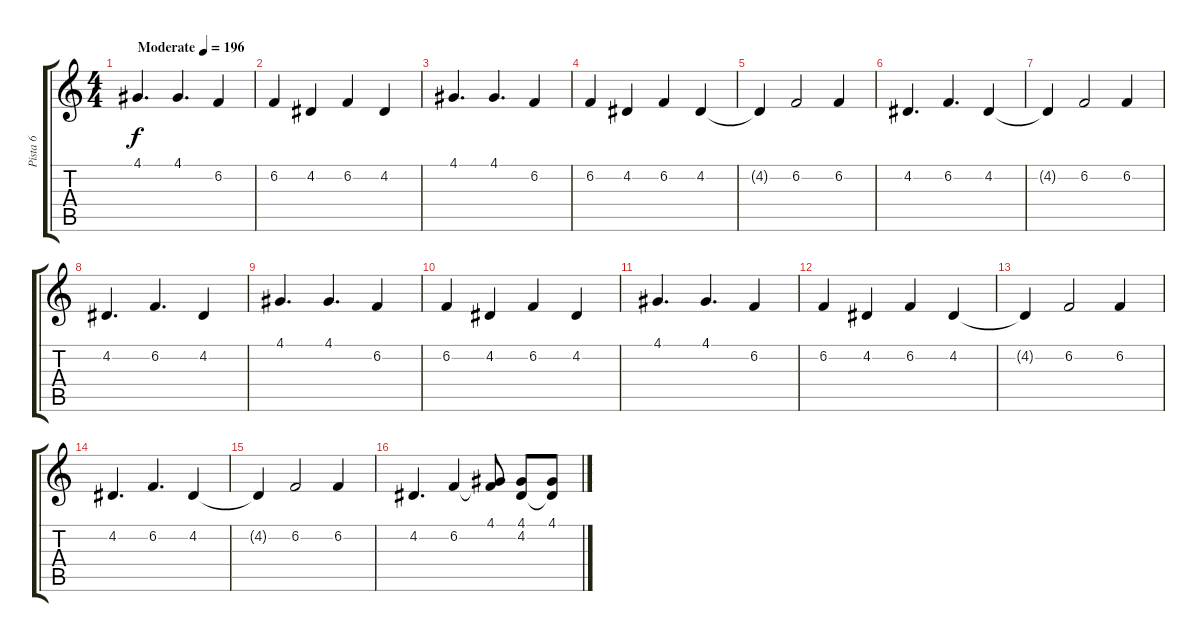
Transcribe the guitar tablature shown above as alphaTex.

\track ("Pista 6" "Pista 6") {instrument electricgrandpiano}
\staff {score tabs}
\tuning (E4 B3 G3 D3 A2 E2) {hide}
\ts (4 4)
\tempo (196 "Moderate")
\clef g2
\ks c
4.1.4{d dy f instrument electricgrandpiano} 4.1.4{d} 6.2.4 |
6.2.4 4.2.4 6.2.4 4.2.4 |
4.1.4{d} 4.1.4{d} 6.2.4 |
6.2.4 4.2.4 6.2.4 4.2.4 |
4.2{t}.4 6.2.2 6.2.4 |
4.2.4{d} 6.2.4{d} 4.2.4 |
4.2{t}.4 6.2.2 6.2.4 |
4.2.4{d} 6.2.4{d} 4.2.4 |
4.1.4{d} 4.1.4{d} 6.2.4 |
6.2.4 4.2.4 6.2.4 4.2.4 |
4.1.4{d} 4.1.4{d} 6.2.4 |
6.2.4 4.2.4 6.2.4 4.2.4 |
4.2{t}.4 6.2.2 6.2.4 |
4.2.4{d} 6.2.4{d} 4.2.4 |
4.2{t}.4 6.2.2 6.2.4 |
4.2.4{d} 6.2.4 (4.1 6.2{t}).8 (4.1 4.2).8 (4.1 4.2{t}).8
